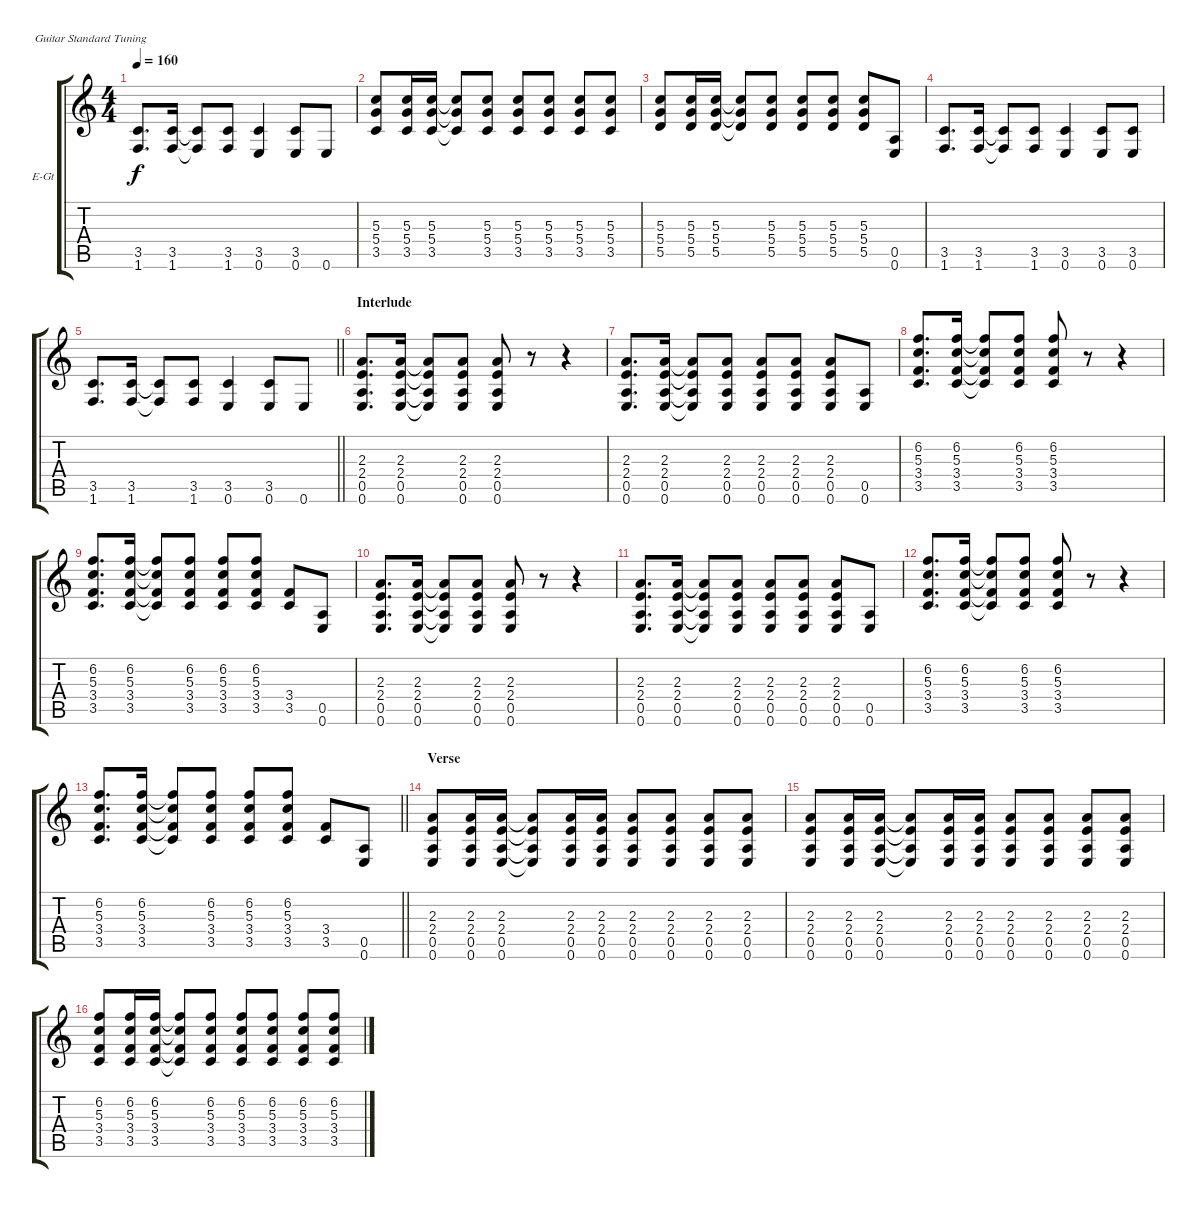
\defaultSystemsLayout 4
\bracketExtendMode groupsimilarinstruments
\firstSystemTrackNameOrientation horizontal
\otherSystemsTrackNameOrientation horizontal
\track ("Guitar 1" "E-Gt") {instrument distortionguitar}
\staff {score tabs}
\tuning (E4 B3 G3 D3 A2 E2)
\ts (4 4)
\tempo 160
\clef g2
\ks c
(1.6 3.5).8{d dy f} (1.6 3.5).16 (1.6{t} 3.5{t}).8 (1.6 3.5).8 (0.6 3.5).4 (0.6 3.5).8 0.6.8 |
(3.5 5.4 5.3).8 (3.5 5.4 5.3).16 (3.5 5.4 5.3).16 (3.5{t} 5.4{t} 5.3{t}).8 (3.5 5.4 5.3).8 (3.5 5.4 5.3).8 (3.5 5.4 5.3).8 (3.5 5.4 5.3).8 (3.5 5.4 5.3).8 |
(5.5 5.4 5.3).8 (5.5 5.4 5.3).16 (5.5 5.4 5.3).16 (5.5{t} 5.4{t} 5.3{t}).8 (5.5 5.4 5.3).8 (5.5 5.4 5.3).8 (5.5 5.4 5.3).8 (5.5 5.4 5.3).8 (0.5 0.6).8 |
(1.6 3.5).8{d} (1.6 3.5).16 (1.6{t} 3.5{t}).8 (1.6 3.5).8 (0.6 3.5).4 (0.6 3.5).8 (0.6 3.5).8 |
\barLineRight lightlight
(1.6 3.5).8{d} (1.6 3.5).16 (1.6{t} 3.5{t}).8 (1.6 3.5).8 (0.6 3.5).4 (0.6 3.5).8 0.6.8 |
\section ("" "Interlude")
(0.6 0.5 2.4 2.3).8{d} (0.6 0.5 2.4 2.3).16 (0.6{t} 0.5{t} 2.4{t} 2.3{t}).8 (0.6 0.5 2.4 2.3).8 (0.6 0.5 2.4 2.3).8 r.8 r.4 |
(0.6 0.5 2.4 2.3).8{d} (0.6 0.5 2.4 2.3).16 (0.6{t} 0.5{t} 2.4{t} 2.3{t}).8 (0.6 0.5 2.4 2.3).8 (0.6 0.5 2.4 2.3).8 (0.6 0.5 2.4 2.3).8 (0.6 0.5 2.4 2.3).8 (0.6 0.5).8 |
(3.5 3.4 5.3 6.2).8{d} (3.5 3.4 5.3 6.2).16 (3.5{t} 3.4{t} 5.3{t} 6.2{t}).8 (3.5 3.4 5.3 6.2).8 (3.5 3.4 5.3 6.2).8 r.8 r.4 |
(3.5 3.4 5.3 6.2).8{d} (3.5 3.4 5.3 6.2).16 (3.5{t} 3.4{t} 5.3{t} 6.2{t}).8 (3.5 3.4 5.3 6.2).8 (3.5 3.4 5.3 6.2).8 (3.5 3.4 5.3 6.2).8 (3.5 3.4).8 (0.6 0.5).8 |
(0.6 0.5 2.4 2.3).8{d} (0.6 0.5 2.4 2.3).16 (0.6{t} 0.5{t} 2.4{t} 2.3{t}).8 (0.6 0.5 2.4 2.3).8 (0.6 0.5 2.4 2.3).8 r.8 r.4 |
(0.6 0.5 2.4 2.3).8{d} (0.6 0.5 2.4 2.3).16 (0.6{t} 0.5{t} 2.4{t} 2.3{t}).8 (0.6 0.5 2.4 2.3).8 (0.6 0.5 2.4 2.3).8 (0.6 0.5 2.4 2.3).8 (0.6 0.5 2.4 2.3).8 (0.6 0.5).8 |
(3.5 3.4 5.3 6.2).8{d} (3.5 3.4 5.3 6.2).16 (3.5{t} 3.4{t} 5.3{t} 6.2{t}).8 (3.5 3.4 5.3 6.2).8 (3.5 3.4 5.3 6.2).8 r.8 r.4 |
\barLineRight lightlight
(3.5 3.4 5.3 6.2).8{d} (3.5 3.4 5.3 6.2).16 (3.5{t} 3.4{t} 5.3{t} 6.2{t}).8 (3.5 3.4 5.3 6.2).8 (3.5 3.4 5.3 6.2).8 (3.5 3.4 5.3 6.2).8 (3.5 3.4).8 (0.6 0.5).8 |
\section ("" "Verse")
(0.6 0.5 2.4 2.3).8 (0.6 0.5 2.4 2.3).16 (0.6 0.5 2.4 2.3).16 (0.6{t} 0.5{t} 2.4{t} 2.3{t}).8 (0.6 0.5 2.4 2.3).16 (0.6 0.5 2.4 2.3).16 (0.6 0.5 2.4 2.3).8 (0.6 0.5 2.4 2.3).8 (0.6 0.5 2.4 2.3).8 (0.6 0.5 2.4 2.3).8 |
(0.6 0.5 2.4 2.3).8 (0.6 0.5 2.4 2.3).16 (0.6 0.5 2.4 2.3).16 (0.6{t} 0.5{t} 2.4{t} 2.3{t}).8 (0.6 0.5 2.4 2.3).16 (0.6 0.5 2.4 2.3).16 (0.6 0.5 2.4 2.3).8 (0.6 0.5 2.4 2.3).8 (0.6 0.5 2.4 2.3).8 (0.6 0.5 2.4 2.3).8 |
(3.5 3.4 5.3 6.2).8 (3.5 3.4 5.3 6.2).16 (3.5 3.4 5.3 6.2).16 (3.5{t} 3.4{t} 5.3{t} 6.2{t}).8 (3.5 3.4 5.3 6.2).8 (3.5 3.4 5.3 6.2).8 (3.5 3.4 5.3 6.2).8 (3.5 3.4 5.3 6.2).8 (3.5 3.4 5.3 6.2).8
